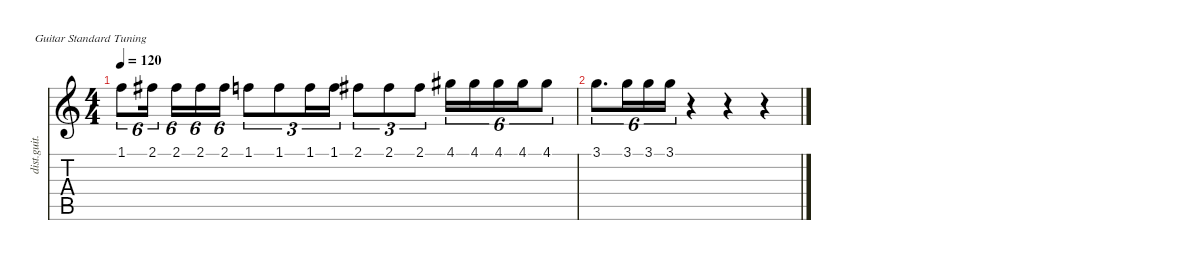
\defaultSystemsLayout 4
\hideDynamics
\bracketExtendMode nobrackets
\otherSystemsTrackNameOrientation horizontal
\track ("Distortion Guitar" "dist.guit.") {instrument distortionguitar}
\staff {score tabs}
\tuning (E4 B3 G3 D3 A2 E2)
\ts (4 4)
\tempo 120
\clef g2
\ks c
1.1.8{tu (6 4) dy mf instrument distortionguitar beam Down} 2.1{acc #}.16{tu (6 4) beam Down} 2.1{acc #}.16{tu (6 4) beam Down} 2.1{acc #}.16{tu (6 4) beam Down} 2.1{acc #}.16{tu (6 4) beam Down} 1.1.8{tu (3 2) beam Down} 1.1.8{tu (3 2) beam Down} 1.1.16{tu (3 2) beam Down} 1.1.16{tu (3 2) beam Down} 2.1{acc #}.8{tu (3 2) beam Down} 2.1{acc #}.8{tu (3 2) beam Down} 2.1{acc #}.8{tu (3 2) beam Down} 4.1{acc #}.16{tu (6 4) beam Down} 4.1{acc #}.16{tu (6 4) beam Down} 4.1{acc #}.16{tu (6 4) beam Down} 4.1{acc #}.16{tu (6 4) beam Down} 4.1{acc #}.8{tu (6 4) beam Down} |
3.1.8{d tu (6 4) beam Down} 3.1.16{tu (6 4) beam Down} 3.1.16{tu (6 4) beam Down} 3.1.16{tu (6 4) beam Down} r.4{beam Down} r.4{beam Down} r.4{beam Down}
